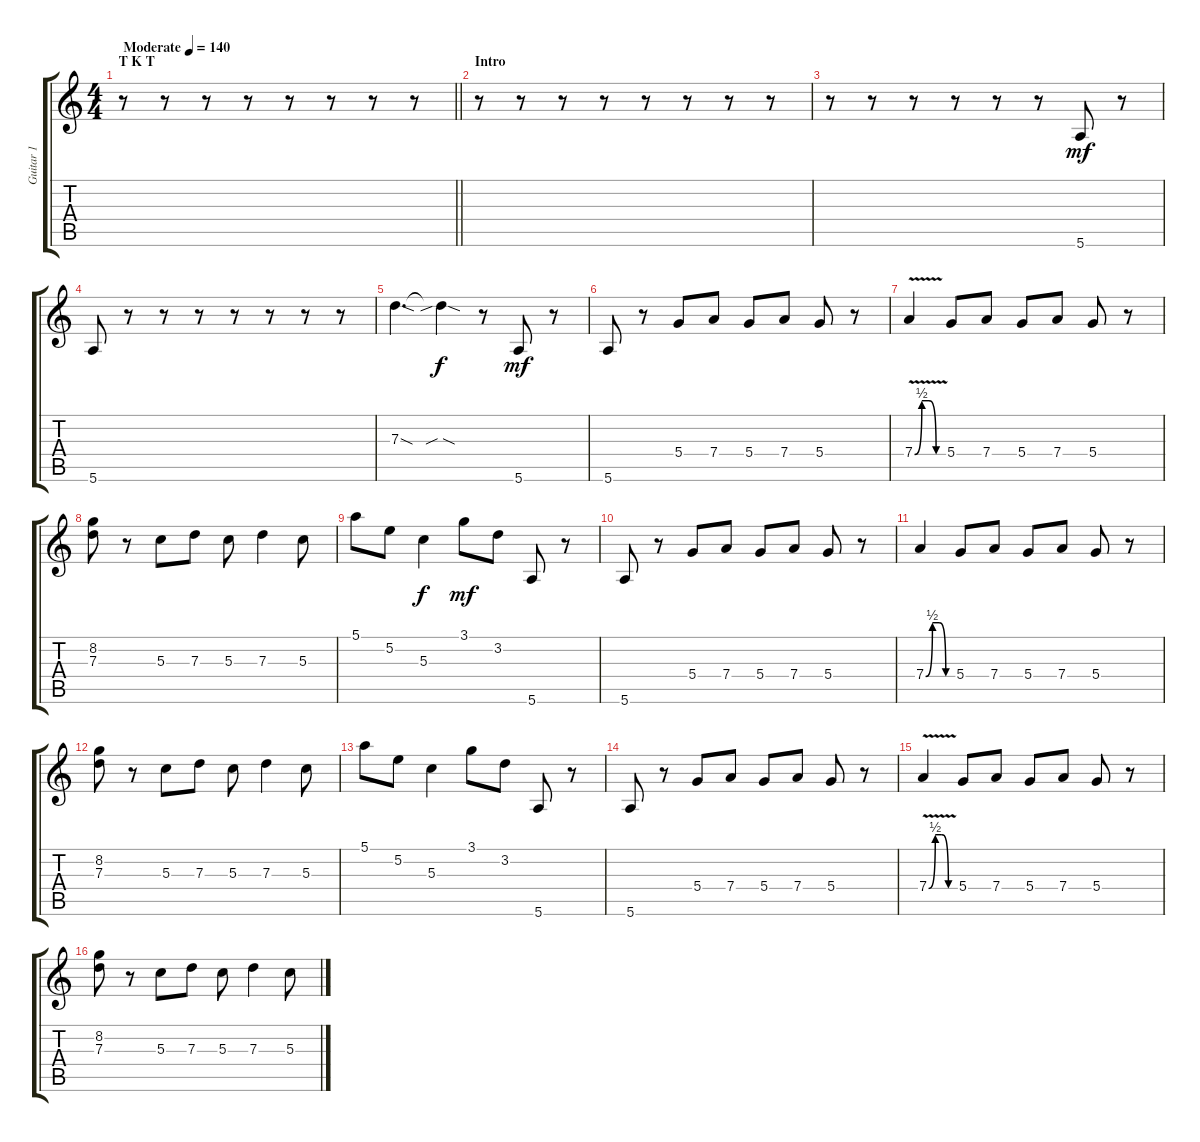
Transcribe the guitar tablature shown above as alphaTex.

\track ("Guitar 1" "Guitar 1") {instrument overdrivenguitar}
\staff {score tabs}
\tuning (E4 B3 G3 D3 A2 E2) {hide}
\ts (4 4)
\section ("" "T K T")
\tempo (140 "Moderate")
\clef g2
\barLineRight lightlight
\ks c
r.8{dy mf balance 16 instrument overdrivenguitar} r.8 r.8 r.8 r.8 r.8 r.8 r.8 |
\section ("" "Intro")
r.8 r.8 r.8 r.8 r.8 r.8 r.8 r.8 |
r.8 r.8 r.8 r.8 r.8 r.8 5.6.8 r.8 |
5.6.8 r.8 r.8 r.8 r.8 r.8 r.8 r.8 |
7.3{sod}.4{d} 7.3{sib sod t}.4{dy f} r.8 5.6.8{dy mf} r.8 |
5.6.8 r.8 5.4.8 7.4.8 5.4.8 7.4.8 5.4.8 r.8 |
7.4{be (custom 0 0 15 2 30 2 45 0 60 0) v}.4 5.4.8 7.4.8 5.4.8 7.4.8 5.4.8 r.8 |
(8.2 7.3).8 r.8 5.3.8 7.3.8 5.3.8 7.3.4 5.3.8 |
5.1.8 5.2.8 5.3.4{dy f} 3.1.8{dy mf} 3.2.8 5.6.8 r.8 |
5.6.8 r.8 5.4.8 7.4.8 5.4.8 7.4.8 5.4.8 r.8 |
7.4{be (custom 0 0 15 2 30 2 45 0 60 0)}.4 5.4.8 7.4.8 5.4.8 7.4.8 5.4.8 r.8 |
(8.2 7.3).8 r.8 5.3.8 7.3.8 5.3.8 7.3.4 5.3.8 |
5.1.8 5.2.8 5.3.4 3.1.8 3.2.8 5.6.8 r.8 |
5.6.8 r.8 5.4.8 7.4.8 5.4.8 7.4.8 5.4.8 r.8 |
7.4{be (custom 0 0 15 2 30 2 45 0 60 0) v}.4 5.4.8 7.4.8 5.4.8 7.4.8 5.4.8 r.8 |
(8.2 7.3).8 r.8 5.3.8 7.3.8 5.3.8 7.3.4 5.3.8
